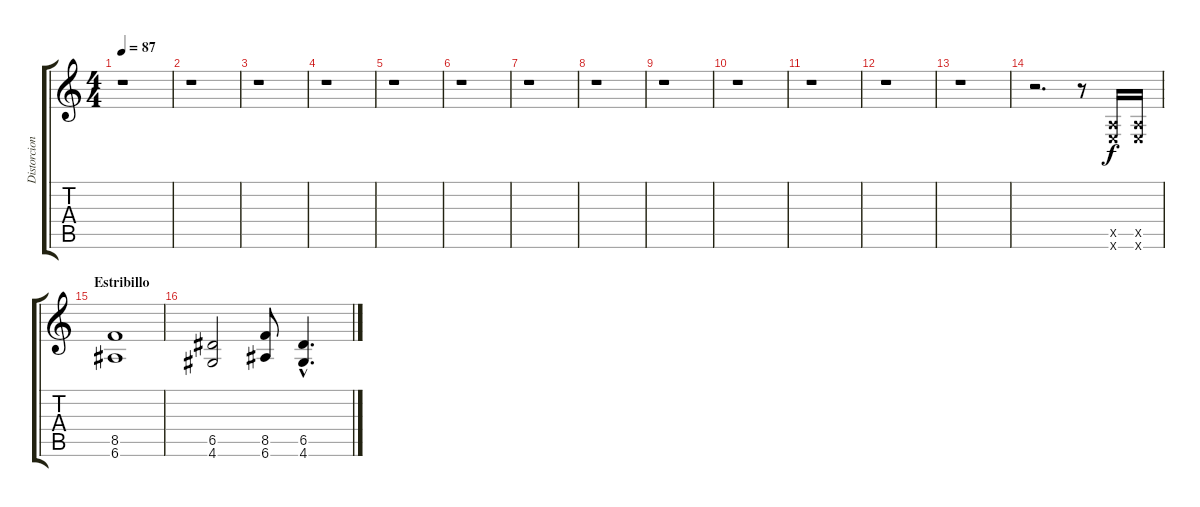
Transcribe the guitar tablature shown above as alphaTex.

\track ("Distorcion II" "Distorcion") {instrument distortionguitar}
\staff {score tabs}
\tuning (E4 B3 G3 D3 A2 E2) {hide}
\ts (4 4)
\tempo 87
\clef g2
\ks c
r.1{dy f} |
r.1 |
r.1 |
r.1 |
r.1 |
r.1 |
r.1 |
r.1 |
r.1 |
r.1 |
r.1 |
r.1 |
r.1 |
r.2{d} r.8 (0.5{x} 0.6{x}).16 (0.5{x} 0.6{x}).16 |
\section ("" "Estribillo")
(8.5 6.6).1 |
(6.5 4.6).2 (8.5 6.6).8 (6.5{hac} 4.6{hac}).4{d}
